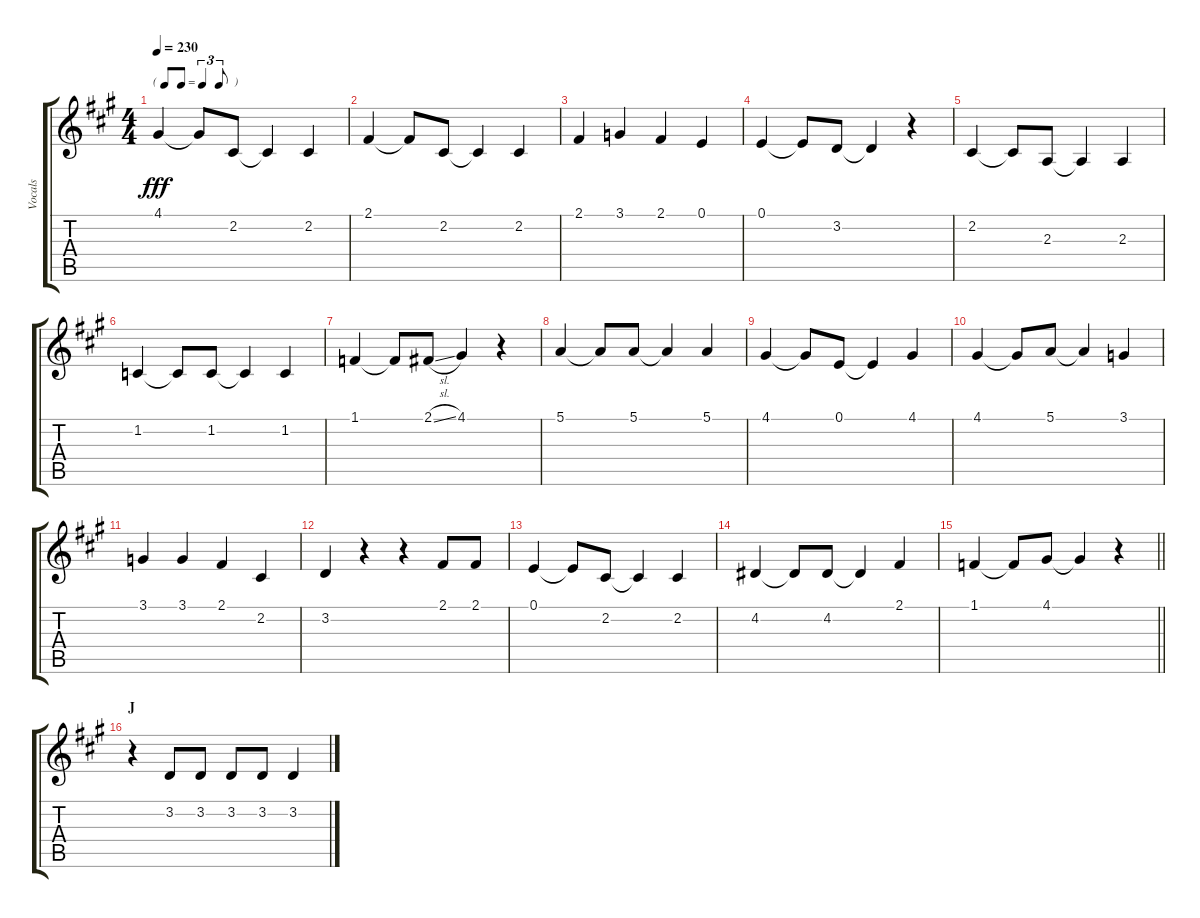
\track ("Vocals" "Vocals") {instrument voiceoohs}
\staff {score tabs}
\tuning (E4 B3 G3 D3 A2 E2) {hide}
\ts (4 4)
\tf triplet8th
\tempo 230
\clef g2
\ks a
4.1.4{dy fff} 4.1{t}.8 2.2.8 2.2{t}.4 2.2.4 |
2.1.4 2.1{t}.8 2.2.8 2.2{t}.4 2.2.4 |
2.1.4 3.1.4 2.1.4 0.1.4 |
0.1.4 0.1{t}.8 3.2.8 3.2{t}.4 r.4 |
2.2.4 2.2{t}.8 2.3.8 2.3{t}.4 2.3.4 |
1.2.4 1.2{t}.8 1.2.8 1.2{t}.4 1.2.4 |
1.1.4 1.1{t}.8 2.1{sl}.8 4.1.4 r.4 |
5.1.4 5.1{t}.8 5.1.8 5.1{t}.4 5.1.4 |
4.1.4 4.1{t}.8 0.1.8 0.1{t}.4 4.1.4 |
4.1.4 4.1{t}.8 5.1.8 5.1{t}.4 3.1.4 |
3.1.4 3.1.4 2.1.4 2.2.4 |
3.2.4 r.4 r.4 2.1.8 2.1.8 |
0.1.4 0.1{t}.8 2.2.8 2.2{t}.4 2.2.4 |
4.2.4 4.2{t}.8 4.2.8 4.2{t}.4 2.1.4 |
\barLineRight lightlight
1.1.4 1.1{t}.8 4.1.8 4.1{t}.4 r.4 |
\section ("" "J")
r.4 3.2.8 3.2.8 3.2.8 3.2.8 3.2.4
